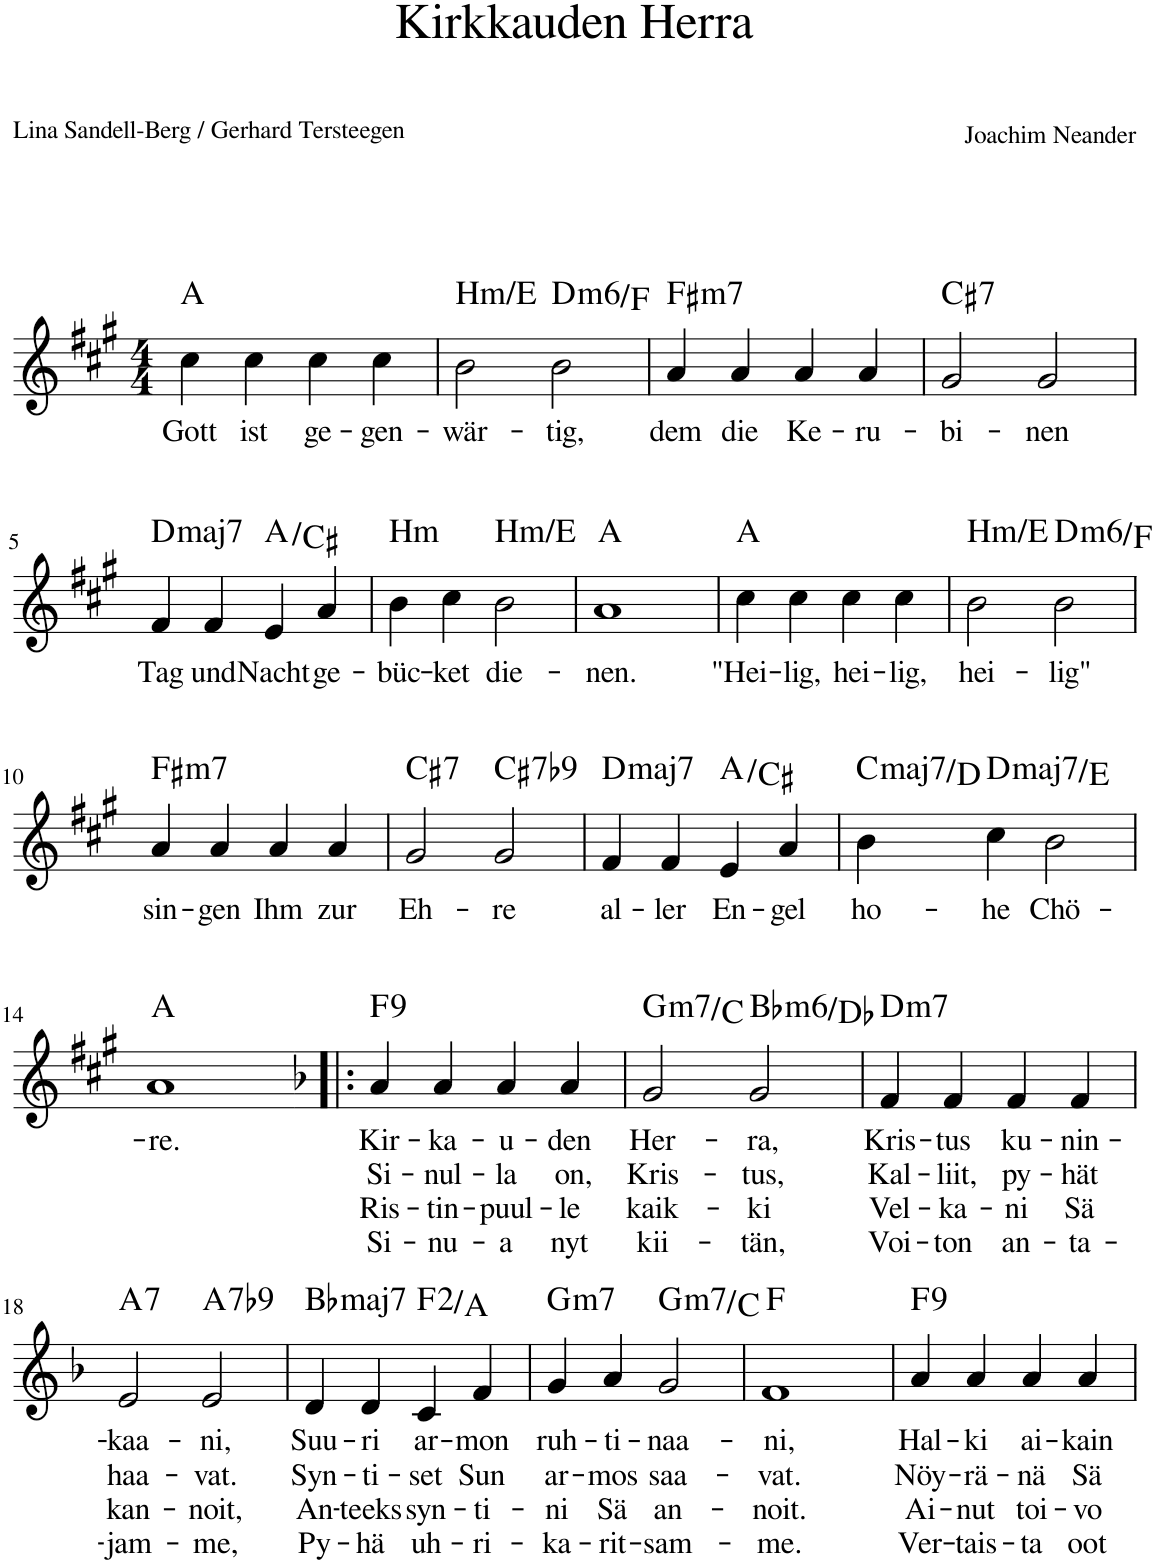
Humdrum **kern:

**kern	**text	**text	**text	**text	**harte
*part1	*part1	*part1	*part1	*part1	*part1
*staff1	*staff1	*staff1	*staff1	*staff1	*
*I"Piano	*	*	*	*	*
*I'Pno.	*	*	*	*	*
*clefG2	*	*	*	*	*
*k[f#c#g#]	*	*	*	*	*
*M4/4	*	*	*	*	*
=1	=1	=1	=1	=1	=1
!	!LO:LY:b	!	!	!	!
4cc#\	Gott	.	.	.	A:maj
!	!LO:LY:b	!	!	!	!
4cc#\	ist	.	.	.	.
!	!LO:LY:b	!	!	!	!
4cc#\	ge-	.	.	.	.
!	!LO:LY:b	!	!	!	!
4cc#\	-gen-	.	.	.	.
=2	=2	=2	=2	=2	=2
!	!LO:LY:b	!	!	!	!LO:H:kt=Hm/E
2b\	-wär-	.	.	.	N
!	!LO:LY:b	!	!	!	!LO:H:kt=m6
2b\	-tig,	.	.	.	D:min6/b3
=3	=3	=3	=3	=3	=3
!	!LO:LY:b	!	!	!	!LO:H:kt=m7
4a/	dem	.	.	.	F#:min7
!	!LO:LY:b	!	!	!	!
4a/	die	.	.	.	.
!	!LO:LY:b	!	!	!	!
4a/	Ke-	.	.	.	.
!	!LO:LY:b	!	!	!	!
4a/	-ru-	.	.	.	.
=4	=4	=4	=4	=4	=4
!	!LO:LY:b	!	!	!	!LO:H:kt=7
2g#/	-bi-	.	.	.	C#:7
!	!LO:LY:b	!	!	!	!
2g#/	-nen	.	.	.	.
!!LO:LB:g=z
=5	=5	=5	=5	=5	=5
!	!LO:LY:b	!	!	!	!LO:H:kt=maj7
4f#/	Tag	.	.	.	D:maj7
!	!LO:LY:b	!	!	!	!
4f#/	und	.	.	.	.
!	!LO:LY:b	!	!	!	!
4e/	Nacht	.	.	.	A:maj/3
!	!LO:LY:b	!	!	!	!
4a/	ge-	.	.	.	.
=6	=6	=6	=6	=6	=6
!	!LO:LY:b	!	!	!	!LO:H:kt=Hm
4b\	-büc-	.	.	.	N
!	!LO:LY:b	!	!	!	!
4cc#\	-ket	.	.	.	.
!	!LO:LY:b	!	!	!	!LO:H:kt=Hm/E
2b\	die-	.	.	.	N
=7	=7	=7	=7	=7	=7
!	!LO:LY:b	!	!	!	!
1a	-nen.	.	.	.	A:maj
=8	=8	=8	=8	=8	=8
!	!LO:LY:b	!	!	!	!
4cc#\	"Hei-	.	.	.	A:maj
!	!LO:LY:b	!	!	!	!
4cc#\	-lig,	.	.	.	.
!	!LO:LY:b	!	!	!	!
4cc#\	hei-	.	.	.	.
!	!LO:LY:b	!	!	!	!
4cc#\	-lig,	.	.	.	.
=9	=9	=9	=9	=9	=9
!	!LO:LY:b	!	!	!	!LO:H:kt=Hm/E
2b\	hei-	.	.	.	N
!	!LO:LY:b	!	!	!	!LO:H:kt=m6
2b\	-lig"	.	.	.	D:min6/b3
!!LO:LB:g=z
=10	=10	=10	=10	=10	=10
!	!LO:LY:b	!	!	!	!LO:H:kt=m7
4a/	sin-	.	.	.	F#:min7
!	!LO:LY:b	!	!	!	!
4a/	-gen	.	.	.	.
!	!LO:LY:b	!	!	!	!
4a/	Ihm	.	.	.	.
!	!LO:LY:b	!	!	!	!
4a/	zur	.	.	.	.
=11	=11	=11	=11	=11	=11
!	!LO:LY:b	!	!	!	!LO:H:kt=7
2g#/	Eh-	.	.	.	C#:7
!	!LO:LY:b	!	!	!	!LO:H:kt=7
2g#/	-re	.	.	.	C#:7(b9)
=12	=12	=12	=12	=12	=12
!	!LO:LY:b	!	!	!	!LO:H:kt=maj7
4f#/	al-	.	.	.	D:maj7
!	!LO:LY:b	!	!	!	!
4f#/	-ler	.	.	.	.
!	!LO:LY:b	!	!	!	!
4e/	En-	.	.	.	A:maj/3
!	!LO:LY:b	!	!	!	!
4a/	-gel	.	.	.	.
=13	=13	=13	=13	=13	=13
!	!LO:LY:b	!	!	!	!LO:H:kt=maj7
4b\	ho-	.	.	.	C:maj7/2
!	!LO:LY:b	!	!	!	!LO:H:kt=maj7
4cc#\	-he	.	.	.	D:maj7/2
!	!LO:LY:b	!	!	!	!
2b\	Chö-	.	.	.	.
!!LO:LB:g=z
=14	=14	=14	=14	=14	=14
!	!LO:LY:b	!	!	!	!
1a	-re.	.	.	.	A:maj
=15!|:	=15!|:	=15!|:	=15!|:	=15!|:	=15!|:
*k[b-]	*	*	*	*	*
!	!LO:LY:b	!LO:LY:b	!LO:LY:b	!LO:LY:b	!LO:H:kt=9
4a/	Kir-	Si-	Ris-	Si-	F:9
!	!LO:LY:b	!LO:LY:b	!LO:LY:b	!LO:LY:b	!
4a/	-ka-	-nul-	-tin-	-nu-	.
!	!LO:LY:b	!LO:LY:b	!LO:LY:b	!LO:LY:b	!
4a/	-u-	-la	-puul-	-a	.
!	!LO:LY:b	!LO:LY:b	!LO:LY:b	!LO:LY:b	!
4a/	-den	on,	-le	nyt	.
=16	=16	=16	=16	=16	=16
!	!LO:LY:b	!LO:LY:b	!LO:LY:b	!LO:LY:b	!LO:H:kt=m7
2g/	Her-	Kris-	kaik-	kii-	G:min7/4
!	!LO:LY:b	!LO:LY:b	!LO:LY:b	!LO:LY:b	!LO:H:kt=m6
2g/	-ra,	-tus,	-ki	-tän,	Bb:min6/b3
=17	=17	=17	=17	=17	=17
!	!LO:LY:b	!LO:LY:b	!LO:LY:b	!LO:LY:b	!LO:H:kt=m7
4f/	Kris-	Kal-	Vel-	Voi-	D:min7
!	!LO:LY:b	!LO:LY:b	!LO:LY:b	!LO:LY:b	!
4f/	-tus	-liit,	-ka-	-ton	.
!	!LO:LY:b	!LO:LY:b	!LO:LY:b	!LO:LY:b	!
4f/	ku-	py-	-ni	an-	.
!	!LO:LY:b	!LO:LY:b	!LO:LY:b	!LO:LY:b	!
4f/	-nin-	-hät	Sä	-ta-	.
!!LO:LB:g=z
=18	=18	=18	=18	=18	=18
!	!LO:LY:b	!LO:LY:b	!LO:LY:b	!LO:LY:b	!LO:H:kt=7
2e/	-kaa-	haa-	kan-	-jam-	A:7
!	!LO:LY:b	!LO:LY:b	!LO:LY:b	!LO:LY:b	!LO:H:kt=7
2e/	-ni,	-vat.	-noit,	-me,	A:7(b9)
=19	=19	=19	=19	=19	=19
!	!LO:LY:b	!LO:LY:b	!LO:LY:b	!LO:LY:b	!LO:H:kt=maj7
4d/	Suu-	Syn-	An-	Py-	Bb:maj7
!	!LO:LY:b	!LO:LY:b	!LO:LY:b	!LO:LY:b	!
4d/	-ri	-ti-	-teeks	-hä	.
!	!LO:LY:b	!LO:LY:b	!LO:LY:b	!LO:LY:b	!
4c/	ar-	-set	syn-	uh-	F:maj(2)/3
!	!LO:LY:b	!LO:LY:b	!LO:LY:b	!LO:LY:b	!
4f/	-mon	Sun	-ti-	-ri-	.
=20	=20	=20	=20	=20	=20
!	!LO:LY:b	!LO:LY:b	!LO:LY:b	!LO:LY:b	!LO:H:kt=m7
4g/	ruh-	ar-	-ni	-ka-	G:min7
!	!LO:LY:b	!LO:LY:b	!LO:LY:b	!LO:LY:b	!
4a/	-ti-	-mos	Sä	-rit-	.
!	!LO:LY:b	!LO:LY:b	!LO:LY:b	!LO:LY:b	!LO:H:kt=m7
2g/	-naa-	saa-	an-	-sam-	G:min7/4
=21	=21	=21	=21	=21	=21
!	!LO:LY:b	!LO:LY:b	!LO:LY:b	!LO:LY:b	!
1f	-ni,	-vat.	-noit.	-me.	F:maj
=22	=22	=22	=22	=22	=22
!	!LO:LY:b	!LO:LY:b	!LO:LY:b	!LO:LY:b	!LO:H:kt=9
4a/	Hal-	Nöy-	Ai-	Ver-	F:9
!	!LO:LY:b	!LO:LY:b	!LO:LY:b	!LO:LY:b	!
4a/	-ki	-rä-	-nut	-tais-	.
!	!LO:LY:b	!LO:LY:b	!LO:LY:b	!LO:LY:b	!
4a/	ai-	-nä	toi-	-ta	.
!	!LO:LY:b	!LO:LY:b	!LO:LY:b	!LO:LY:b	!
4a/	-kain	Sä	-vo	oot	.
=	=	=	=	=	=
*-	*-	*-	*-	*-	*-
